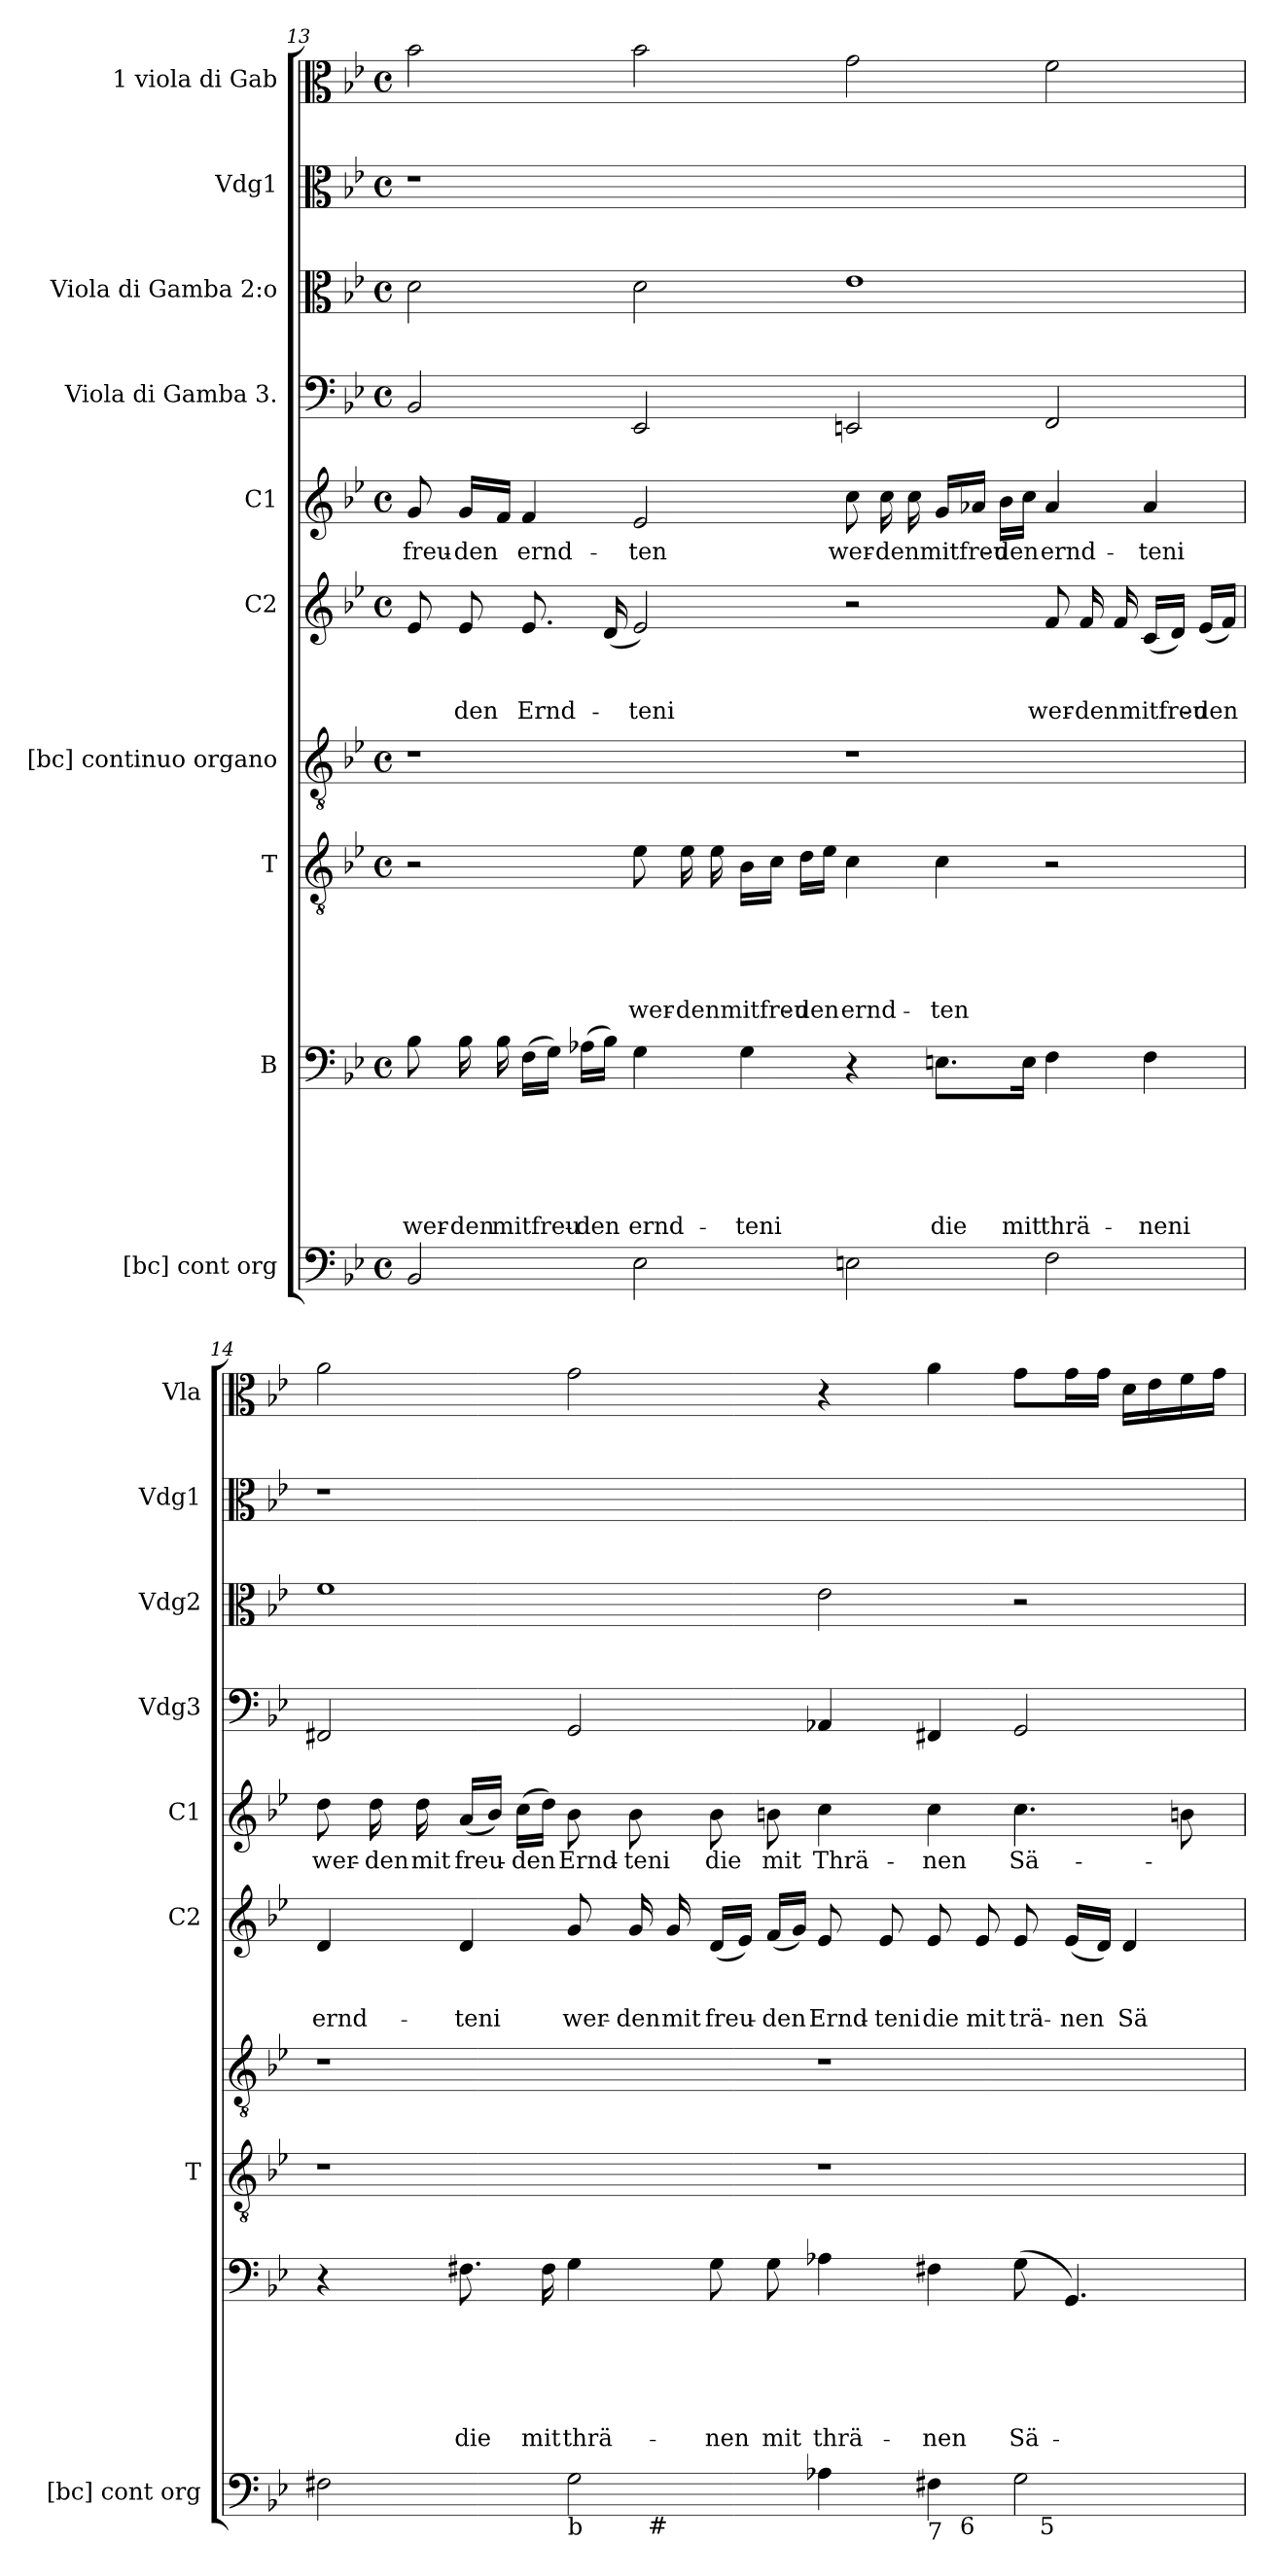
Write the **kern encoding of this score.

**kern	**kern	**text	**text	**text	**text	**text	**text	**kern	**text	**text	**text	**text	**text	**kern	**kern	**text	**text	**text	**kern	**text	**kern	**kern	**kern	**kern
*part10	*part9	*part9	*part9	*part9	*part9	*part9	*part9	*part8	*part8	*part8	*part8	*part8	*part8	*part7	*part6	*part6	*part6	*part6	*part5	*part5	*part4	*part3	*part2	*part1
*staff10	*staff9	*staff9	*staff9	*staff9	*staff9	*staff9	*staff9	*staff8	*staff8	*staff8	*staff8	*staff8	*staff8	*staff7	*staff6	*staff6	*staff6	*staff6	*staff5	*staff5	*staff4	*staff3	*staff2	*staff1
*I"[bc] cont org	*I"B	*	*	*	*	*	*	*I"T	*	*	*	*	*	*I"[bc] continuo organo	*I"C2	*	*	*	*I"C1	*	*I"Viola di Gamba 3.	*I"Viola di Gamba 2:o	*I"Vdg1	*I"1 viola di Gab
*I'[bc] cont org	*	*	*	*	*	*	*	*I'T	*	*	*	*	*	*	*I'C2	*	*	*	*I'C1	*	*I'Vdg3	*I'Vdg2	*I'Vdg1	*I'Vla
!!LO:LB:g=z
*clefF4	*clefF4	*	*	*	*	*	*	*clefGv2	*	*	*	*	*	*clefGv2	*clefG2	*	*	*	*clefG2	*	*clefF4	*clefC3	*clefC3	*clefC3
*k[b-e-]	*k[b-e-]	*	*	*	*	*	*	*k[b-e-]	*	*	*	*	*	*k[b-e-]	*k[b-e-]	*	*	*	*k[b-e-]	*	*k[b-e-]	*k[b-e-]	*k[b-e-]	*k[b-e-]
*B-:	*B-:	*	*	*	*	*	*	*B-:	*	*	*	*	*	*B-:	*B-:	*	*	*	*B-:	*	*B-:	*B-:	*B-:	*B-:
*M4/4	*M4/4	*	*	*	*	*	*	*M4/4	*	*	*	*	*	*M4/4	*M4/4	*	*	*	*M4/4	*	*M4/4	*M4/4	*M4/4	*M4/4
*met(c)	*met(c)	*	*	*	*	*	*	*met(c)	*	*	*	*	*	*met(c)	*met(c)	*	*	*	*met(c)	*	*met(c)	*met(c)	*met(c)	*met(c)
=13	=13	=13	=13	=13	=13	=13	=13	=13	=13	=13	=13	=13	=13	=13	=13	=13	=13	=13	=13	=13	=13	=13	=13	=13
!	!	!	!	!	!	!	!LO:LY:b	!	!	!	!	!	!	!	!	!	!	!	!	!LO:LY:b	!	!	!	!
2BB-</	8B-\	.	.	.	.	.	wer-	2r	.	.	.	.	.	1r	8e-/	.	.	.	8g/	-freu-	2BB-/	2d\	1r	2b-\
!	!	!	!	!	!	!	!LO:LY:b:rj	!	!	!	!	!	!	!	!	!	!	!LO:LY:b	!	!LO:LY:b	!	!	!	!
.	16B-\	.	.	.	.	.	-den	.	.	.	.	.	.	.	8e-/	.	.	den	16g/LL	-den	.	.	.	.
!	!	!	!	!	!	!	!LO:LY:b	!	!	!	!	!	!	!	!	!	!	!	!	!	!	!	!	!
.	16B-\	.	.	.	.	.	mitfreu-	.	.	.	.	.	.	.	.	.	.	.	16f/JJ	.	.	.	.	.
!	!	!	!	!	!	!	!	!	!	!	!	!	!	!	!	!	!	!LO:LY:b	!	!LO:LY:b	!	!	!	!
.	(>16F\LL	.	.	.	.	.	.	.	.	.	.	.	.	.	8.e-/	.	.	Ernd-	4f/	ernd-	.	.	.	.
.	16G\JJ)	.	.	.	.	.	.	.	.	.	.	.	.	.	.	.	.	.	.	.	.	.	.	.
!	!	!	!	!	!	!	!LO:LY:b	!	!	!	!	!	!	!	!	!	!	!	!	!	!	!	!	!
.	(>16A-X\LL	.	.	.	.	.	-den	.	.	.	.	.	.	.	.	.	.	.	.	.	.	.	.	.
.	16B-\JJ)	.	.	.	.	.	.	.	.	.	.	.	.	.	(<16d/	.	.	.	.	.	.	.	.	.
!	!	!	!	!	!	!	!LO:LY:b	!	!	!	!	!	!LO:LY:b	!	!	!	!	!LO:LY:b	!	!LO:LY:b	!	!	!	!
2E-\	4G\	.	.	.	.	.	ernd-	8e-\	.	.	.	.	wer-	.	2e-/)	.	.	-teni	2e-/	-ten	2EE-/	2d\	.	2b-\
!	!	!	!	!	!	!	!	!	!	!	!	!	!LO:LY:b	!	!	!	!	!	!	!	!	!	!	!
.	.	.	.	.	.	.	.	16e-\	.	.	.	.	-denmitfreu-	.	.	.	.	.	.	.	.	.	.	.
.	.	.	.	.	.	.	.	16e-\	.	.	.	.	.	.	.	.	.	.	.	.	.	.	.	.
!	!	!	!	!	!	!	!LO:LY:b	!	!	!	!	!	!	!	!	!	!	!	!	!	!	!	!	!
.	4G\	.	.	.	.	.	-teni	16B-\LL	.	.	.	.	.	.	.	.	.	.	.	.	.	.	.	.
.	.	.	.	.	.	.	.	16c\JJ	.	.	.	.	.	.	.	.	.	.	.	.	.	.	.	.
!	!	!	!	!	!	!	!	!	!	!	!	!	!LO:LY:b	!	!	!	!	!	!	!	!	!	!	!
.	.	.	.	.	.	.	.	16d\LL	.	.	.	.	-den	.	.	.	.	.	.	.	.	.	.	.
.	.	.	.	.	.	.	.	16e-\JJ	.	.	.	.	.	.	.	.	.	.	.	.	.	.	.	.
!	!	!	!	!	!	!	!	!	!	!	!	!	!LO:LY:b	!	!	!	!	!	!	!LO:LY:b	!	!	!	!
2En>\	4r	.	.	.	.	.	.	4c\	.	.	.	.	ernd-	1r	2r	.	.	.	8cc\	wer-	2EEn/	1e-	1ryy	2g\
!	!	!	!	!	!	!	!	!	!	!	!	!	!	!	!	!	!	!	!	!LO:LY:b	!	!	!	!
.	.	.	.	.	.	.	.	.	.	.	.	.	.	.	.	.	.	.	16cc\	-denmitfreu-	.	.	.	.
.	.	.	.	.	.	.	.	.	.	.	.	.	.	.	.	.	.	.	16cc\	.	.	.	.	.
!	!	!	!	!	!	!	!LO:LY:b	!	!	!	!	!	!LO:LY:b	!	!	!	!	!	!	!	!	!	!	!
.	8.En\L	.	.	.	.	.	die	4c\	.	.	.	.	-ten	.	.	.	.	.	16g/LL	.	.	.	.	.
.	.	.	.	.	.	.	.	.	.	.	.	.	.	.	.	.	.	.	16a-X/JJ	.	.	.	.	.
!	!	!	!	!	!	!	!	!	!	!	!	!	!	!	!	!	!	!	!	!LO:LY:b	!	!	!	!
.	.	.	.	.	.	.	.	.	.	.	.	.	.	.	.	.	.	.	16b-\LL	-den	.	.	.	.
!	!	!	!	!	!	!	!LO:LY:b	!	!	!	!	!	!	!	!	!	!	!	!	!	!	!	!	!
.	16E\Jk	.	.	.	.	.	mit	.	.	.	.	.	.	.	.	.	.	.	16cc\JJ	.	.	.	.	.
!	!	!	!	!	!	!	!LO:LY:b	!	!	!	!	!	!	!	!	!	!	!LO:LY:b	!	!LO:LY:b	!	!	!	!
2F\	4F\	.	.	.	.	.	thrä-	2r	.	.	.	.	.	.	8f/	.	.	wer-	4a-/	ernd-	2FF/	.	.	2f\
!	!	!	!	!	!	!	!	!	!	!	!	!	!	!	!	!	!	!LO:LY:b	!	!	!	!	!	!
.	.	.	.	.	.	.	.	.	.	.	.	.	.	.	16f/	.	.	-denmitfreu-	.	.	.	.	.	.
.	.	.	.	.	.	.	.	.	.	.	.	.	.	.	16f/	.	.	.	.	.	.	.	.	.
!	!	!	!	!	!	!	!LO:LY:b	!	!	!	!	!	!	!	!	!	!	!	!	!LO:LY:b	!	!	!	!
.	4F\	.	.	.	.	.	-neni	.	.	.	.	.	.	.	(<16c/LL	.	.	.	4a-/	-teni	.	.	.	.
.	.	.	.	.	.	.	.	.	.	.	.	.	.	.	16d/JJ)	.	.	.	.	.	.	.	.	.
!	!	!	!	!	!	!	!	!	!	!	!	!	!	!	!	!	!	!LO:LY:b	!	!	!	!	!	!
.	.	.	.	.	.	.	.	.	.	.	.	.	.	.	(<16e-/LL	.	.	-den	.	.	.	.	.	.
.	.	.	.	.	.	.	.	.	.	.	.	.	.	.	16f/JJ)	.	.	.	.	.	.	.	.	.
!!LO:PB:g=z
=14	=14	=14	=14	=14	=14	=14	=14	=14	=14	=14	=14	=14	=14	=14	=14	=14	=14	=14	=14	=14	=14	=14	=14	=14
!	!	!	!	!	!	!	!	!	!	!	!	!	!	!	!	!	!	!LO:LY:b	!	!LO:LY:b	!	!	!	!
*^	*	*	*	*	*	*	*	*	*	*	*	*	*	*	*	*	*	*	*	*	*	*	*	*
*	*^	*	*	*	*	*	*	*	*	*	*	*	*	*	*	*	*	*	*	*	*	*	*	*	*
*	*	*^	*	*	*	*	*	*	*	*	*	*	*	*	*	*	*	*	*	*	*	*	*	*	*	*
2F#X>\	2ryy	1ryy	1ryy	4r	.	.	.	.	.	.	1r	.	.	.	.	.	1r	4d/	.	.	ernd-	8dd\	wer-	2FF#X/	1f	1r	2a\
!	!	!	!	!	!	!	!	!	!	!	!	!	!	!	!	!	!	!	!	!	!	!	!LO:LY:b:rj	!	!	!	!
.	.	.	.	.	.	.	.	.	.	.	.	.	.	.	.	.	.	.	.	.	.	16dd\	-den	.	.	.	.
!	!	!	!	!	!	!	!	!	!	!	!	!	!	!	!	!	!	!	!	!	!	!	!LO:LY:b	!	!	!	!
.	.	.	.	.	.	.	.	.	.	.	.	.	.	.	.	.	.	.	.	.	.	16dd\	mit	.	.	.	.
!	!	!	!	!	!	!	!	!	!	!LO:LY:b	!	!	!	!	!	!	!	!	!	!	!LO:LY:b	!	!LO:LY:b	!	!	!	!
.	.	.	.	8.F#X\	.	.	.	.	.	die	.	.	.	.	.	.	.	4d/	.	.	-teni	(<16a/LL	freu-	.	.	.	.
.	.	.	.	.	.	.	.	.	.	.	.	.	.	.	.	.	.	.	.	.	.	16b-/JJ)	.	.	.	.	.
!	!	!	!	!	!	!	!	!	!	!	!	!	!	!	!	!	!	!	!	!	!	!	!LO:LY:b	!	!	!	!
.	.	.	.	.	.	.	.	.	.	.	.	.	.	.	.	.	.	.	.	.	.	(>16cc\LL	-den	.	.	.	.
!	!	!	!	!	!	!	!	!	!	!LO:LY:b	!	!	!	!	!	!	!	!	!	!	!	!	!	!	!	!	!
.	.	.	.	16F#\	.	.	.	.	.	mit	.	.	.	.	.	.	.	.	.	.	.	16dd\JJ)	.	.	.	.	.
!LO:TX:b:t=b	!	!	!	!	!	!	!	!	!	!	!	!	!	!	!	!	!	!	!	!	!	!	!	!	!	!	!
!	!	!	!	!	!	!	!	!	!	!LO:LY:b	!	!	!	!	!	!	!	!	!	!	!LO:LY:b	!	!LO:LY:b	!	!	!	!
2G\	8ryy	.	.	4G\	.	.	.	.	.	thrä-	.	.	.	.	.	.	.	8g/	.	.	wer-	8b-\	Ernd-	2GG/	.	.	2g\
!	!	!	!	!	!	!	!	!	!	!	!	!	!	!	!	!	!	!	!	!	!LO:LY:b	!	!LO:LY:b:rj	!	!	!	!
.	32ryy	.	.	.	.	.	.	.	.	.	.	.	.	.	.	.	.	16g/	.	.	-den	8b-\	-teni	.	.	.	.
!	!LO:TX:b:t=#	!	!	!	!	!	!	!	!	!	!	!	!	!	!	!	!	!	!	!	!	!	!	!	!	!	!
.	1ryy	.	.	.	.	.	.	.	.	.	.	.	.	.	.	.	.	.	.	.	.	.	.	.	.	.	.
!	!	!	!	!	!	!	!	!	!	!	!	!	!	!	!	!	!	!	!	!	!LO:LY:b	!	!	!	!	!	!
.	.	.	.	.	.	.	.	.	.	.	.	.	.	.	.	.	.	16g/	.	.	mit	.	.	.	.	.	.
!	!	!	!	!	!	!	!	!	!	!LO:LY:b	!	!	!	!	!	!	!	!	!	!	!LO:LY:b	!	!LO:LY:b	!	!	!	!
.	.	.	.	8G\	.	.	.	.	.	-nen	.	.	.	.	.	.	.	(<16d/LL	.	.	freu-	8b-\	die	.	.	.	.
.	.	.	.	.	.	.	.	.	.	.	.	.	.	.	.	.	.	16e-/JJ)	.	.	.	.	.	.	.	.	.
!	!	!	!	!	!	!	!	!	!	!LO:LY:b	!	!	!	!	!	!	!	!	!	!	!LO:LY:b	!	!LO:LY:b	!	!	!	!
.	.	.	.	8G\	.	.	.	.	.	mit	.	.	.	.	.	.	.	(<16f/LL	.	.	-den	8bn\	mit	.	.	.	.
.	.	.	.	.	.	.	.	.	.	.	.	.	.	.	.	.	.	16g/JJ)	.	.	.	.	.	.	.	.	.
!	!	!	!	!	!	!	!	!	!	!LO:LY:b	!	!	!	!	!	!	!	!	!	!	!LO:LY:b	!	!LO:LY:b	!	!	!	!
4A-X\	.	4ryy	2ryy	4A-X\	.	.	.	.	.	thrä-	1r	.	.	.	.	.	1r	8e-/	.	.	Ernd-	4cc\	Thrä-	4AA-X/	2e-\	1ryy	4r
!	!	!	!	!	!	!	!	!	!	!	!	!	!	!	!	!	!	!	!	!	!LO:LY:b:rj	!	!	!	!	!	!
.	.	.	.	.	.	.	.	.	.	.	.	.	.	.	.	.	.	8e-/	.	.	-teni	.	.	.	.	.	.
!LO:TX:b:t=7	!	!	!	!	!	!	!	!	!	!	!	!	!	!	!	!	!	!	!	!	!	!	!	!	!	!	!
!	!	!	!	!	!	!	!	!	!	!LO:LY:b	!	!	!	!	!	!	!	!	!	!	!LO:LY:b	!	!LO:LY:b	!	!	!	!
4F#X>\	.	16.ryy	.	4F#X\	.	.	.	.	.	-nen	.	.	.	.	.	.	.	8e-/	.	.	die	4cc\	-nen	4FF#X/	.	.	4a\
!	!	!LO:TX:b:t=6	!	!	!	!	!	!	!	!	!	!	!	!	!	!	!	!	!	!	!	!	!	!	!	!	!
.	.	2ryy	.	.	.	.	.	.	.	.	.	.	.	.	.	.	.	.	.	.	.	.	.	.	.	.	.
!	!	!	!	!	!	!	!	!	!	!	!	!	!	!	!	!	!	!	!	!	!LO:LY:b	!	!	!	!	!	!
.	.	.	.	.	.	.	.	.	.	.	.	.	.	.	.	.	.	8e-/	.	.	mit	.	.	.	.	.	.
!	!	!	!	!	!	!	!	!	!	!LO:LY:b	!	!	!	!	!	!	!	!	!	!	!LO:LY:b	!	!LO:LY:b	!	!	!	!
2G>\	.	.	16ryy	(>8G\	.	.	.	.	.	Sä-	.	.	.	.	.	.	.	8e-/	.	.	trä-	4.cc\	Sä-	2GG/	2r	.	8g\L
!	!	!	!LO:TX:b:t=5	!	!	!	!	!	!	!	!	!	!	!	!	!	!	!	!	!	!	!	!	!	!	!	!
.	.	.	4..ryy	.	.	.	.	.	.	.	.	.	.	.	.	.	.	.	.	.	.	.	.	.	.	.	.
!	!	!	!	!	!	!	!	!	!	!	!	!	!	!	!	!	!	!	!	!	!LO:LY:b	!	!	!	!	!	!
.	.	.	.	4.GG/)	.	.	.	.	.	.	.	.	.	.	.	.	.	(<16e-/LL	.	.	-nen	.	.	.	.	.	16g\L
.	4ryy	.	.	.	.	.	.	.	.	.	.	.	.	.	.	.	.	.	.	.	.	.	.	.	.	.	.
.	.	.	.	.	.	.	.	.	.	.	.	.	.	.	.	.	.	16d/JJ)	.	.	.	.	.	.	.	.	16g\JJ
!	!	!	!	!	!	!	!	!	!	!	!	!	!	!	!	!	!	!	!	!	!LO:LY:b	!	!	!	!	!	!
.	.	.	.	.	.	.	.	.	.	.	.	.	.	.	.	.	.	4d/	.	.	Sä-	.	.	.	.	.	16d\LL
.	.	.	.	.	.	.	.	.	.	.	.	.	.	.	.	.	.	.	.	.	.	.	.	.	.	.	16e-\
.	.	8ryy	.	.	.	.	.	.	.	.	.	.	.	.	.	.	.	.	.	.	.	.	.	.	.	.	.
.	.	.	.	.	.	.	.	.	.	.	.	.	.	.	.	.	.	.	.	.	.	8bn\	.	.	.	.	16f\
.	16.ryy	.	.	.	.	.	.	.	.	.	.	.	.	.	.	.	.	.	.	.	.	.	.	.	.	.	.
.	.	.	.	.	.	.	.	.	.	.	.	.	.	.	.	.	.	.	.	.	.	.	.	.	.	.	16g\JJ
.	.	32ryy	.	.	.	.	.	.	.	.	.	.	.	.	.	.	.	.	.	.	.	.	.	.	.	.	.
*v	*v	*v	*v	*	*	*	*	*	*	*	*	*	*	*	*	*	*	*	*	*	*	*	*	*	*	*	*
=	=	=	=	=	=	=	=	=	=	=	=	=	=	=	=	=	=	=	=	=	=	=	=	=
*-	*-	*-	*-	*-	*-	*-	*-	*-	*-	*-	*-	*-	*-	*-	*-	*-	*-	*-	*-	*-	*-	*-	*-	*-
